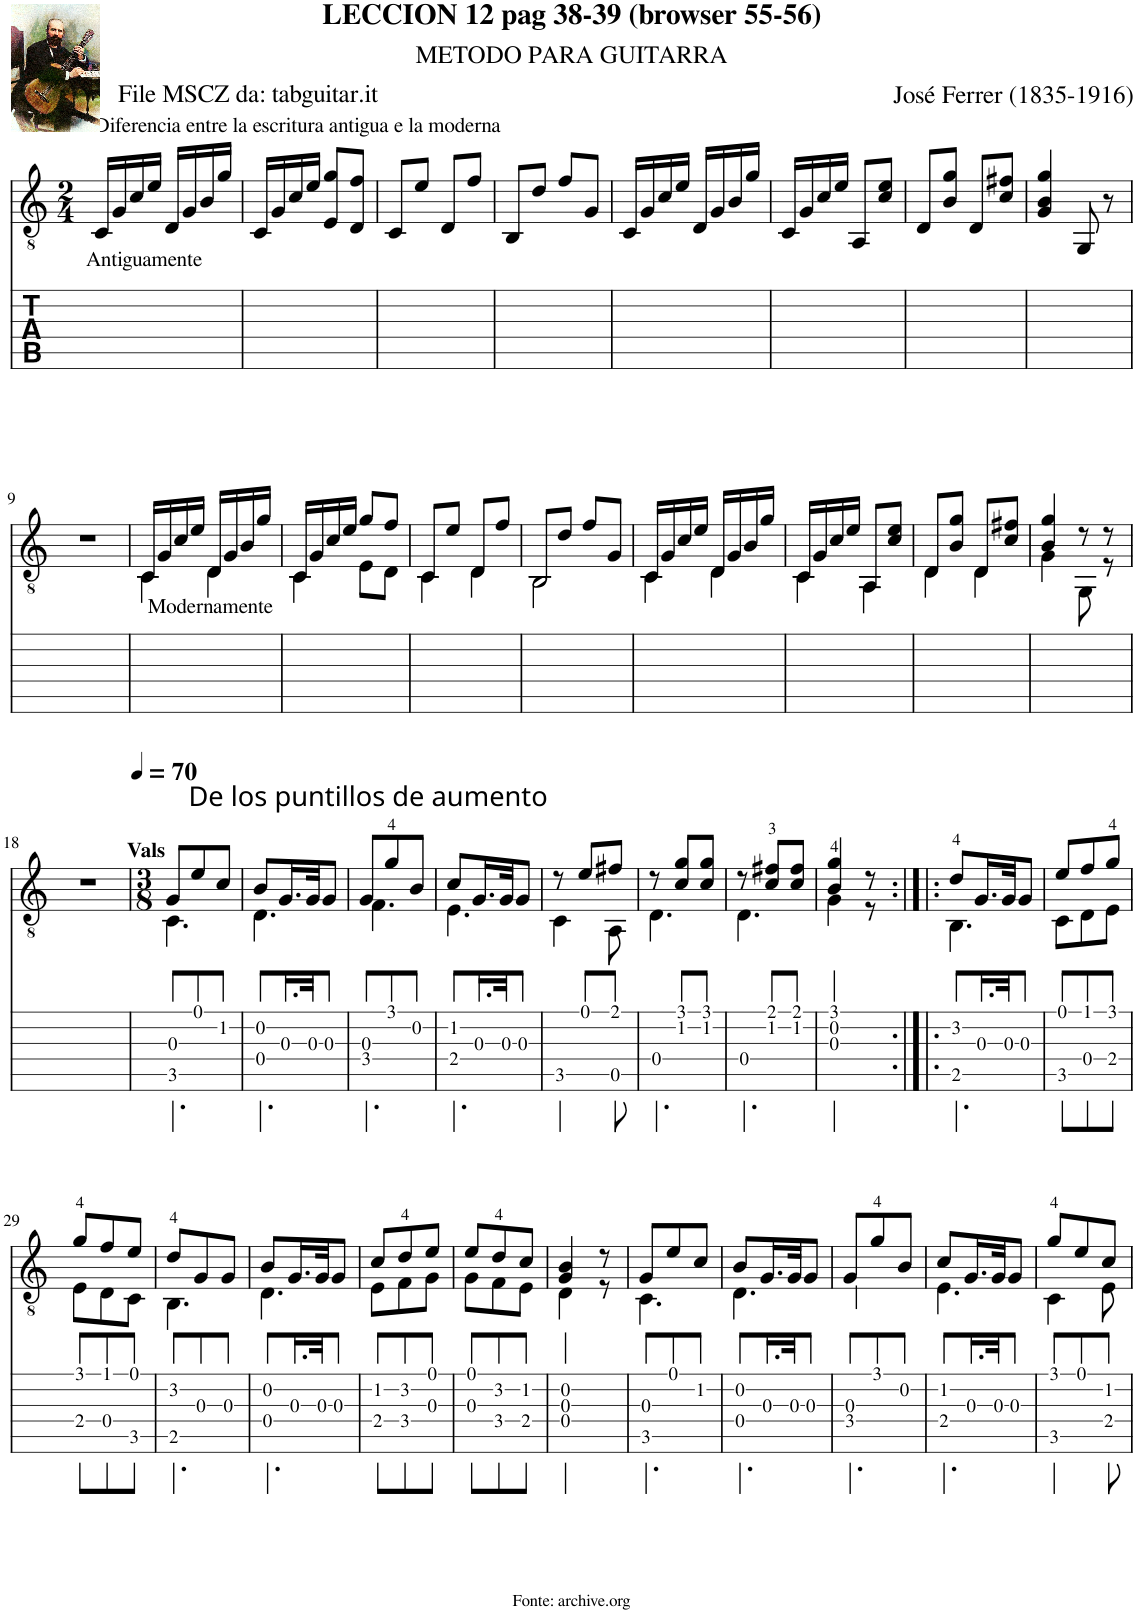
**kern	**kern
*part2	*part1
*staff2	*staff1
*I"Chitarra classica (Intavolatura)	*I"Classical Guitar
*stria6	*
*	*clefGv2
*k[]	*k[]
*M2/4	*M2/4
=1	=1
!	!LO:TX:b:t=Antiguamente
!	!LO:TX:a:t=Diferencia entre la escritura antigua e la moderna
2r	16C/LL
.	16G/
.	16c/
.	16e/JJ
.	16D/LL
.	16G/
.	16B/
.	16g/JJ
=2	=2
2r	16C/LL
.	16G/
.	16c/
.	16e/JJ
.	8E/ 8g/L
.	8D/ 8f/J
=3	=3
2r	8C/L
.	8e/J
.	8D/L
.	8f/J
=4	=4
2r	8BB/L
.	8d/J
.	8f/L
.	8G/J
=5	=5
2r	16C/LL
.	16G/
.	16c/
.	16e/JJ
.	16D/LL
.	16G/
.	16B/
.	16g/JJ
=6	=6
2r	16C/LL
.	16G/
.	16c/
.	16e/JJ
.	8AA/L
.	8c/ 8e/J
=7	=7
2r	8D/L
.	8B/ 8g/J
.	8D/L
.	8c/ 8f#X/J
=8	=8
2r	4G/ 4B/ 4g/
.	8GG/
.	8r
!!LO:LB:g=z
=9	=9
2r	2r
=10	=10
*	*^
!	!LO:TX:b:t=Modernamente	!
2r	16C/LL	4C\
.	16G/	.
.	16c/	.
.	16e/JJ	.
.	16D/LL	4D\
.	16G/	.
.	16B/	.
.	16g/JJ	.
=11	=11	=11
2r	16C/LL	4C\
.	16G/	.
.	16c/	.
.	16e/JJ	.
.	8g/L	8E\L
.	8f/J	8D\J
=12	=12	=12
2r	8C/L	4C\
.	8e/J	.
.	8D/L	4D\
.	8f/J	.
=13	=13	=13
!	!LO:N:head=open	!
2r	8BB/L	2BB\
.	8d/J	.
.	8f/L	.
.	8G/J	.
=14	=14	=14
2r	16C/LL	4C\
.	16G/	.
.	16c/	.
.	16e/JJ	.
.	16D/LL	4D\
.	16G/	.
.	16B/	.
.	16g/JJ	.
=15	=15	=15
2r	16C/LL	4C\
.	16G/	.
.	16c/	.
.	16e/JJ	.
.	8AA/L	4AA\
.	8c/ 8e/J	.
=16	=16	=16
2r	8D/L	4D\
.	8B/ 8g/J	.
.	8D/L	4D\
.	8c/ 8f#X/J	.
=17	=17	=17
2r	4B/ 4g/	4G\
.	8r	8GG\
.	8r	8r
*	*v	*v
!!LO:LB:g=z
=18	=18
2r	2r
=19	=19
*M3/8	*M3/8
*	*MM70
*^	*^
!	!	!LO:TX:a:B:t=Vals	!
8G/L	4.C\	8G/L	4.C\
!	!	!LO:TX:a:t=De los puntillos de aumento	!
8e/	.	8e/	.
8c/J	.	8c/J	.
=20	=20	=20	=20
8B/L	4.D\	8B/L	4.D\
16.G/L	.	16.G/L	.
32G/JK	.	32G/JK	.
8G/J	.	8G/J	.
=21	=21	=21	=21
8G/L	4.F\	8G/L	4.F\
8g/	.	8g/	.
8B/J	.	8B/J	.
=22	=22	=22	=22
8c/L	4.E\	8c/L	4.E\
16.G/L	.	16.G/L	.
32G/JK	.	32G/JK	.
8G/J	.	8G/J	.
=23	=23	=23	=23
8r	4C\	8r	4C\
8e/L	.	8e/L	.
8f#X/J	8AA\	8f#X/J	8AA\
=24	=24	=24	=24
8r	4.D\	8r	4.D\
8c/ 8g/L	.	8c/ 8g/L	.
8c/ 8g/J	.	8c/ 8g/J	.
=25	=25	=25	=25
8r	4.D\	8r	4.D\
8c/ 8f#X/L	.	8c/ 8f#X/L	.
8c/ 8f#/J	.	8c/ 8f#/J	.
=26	=26	=26	=26
4B/ 4g/	4G\	4B/ 4g/	4G\
8r	8r	8r	8r
=27:|!|:	=27:|!|:	=27:|!|:	=27:|!|:
8d/L	4.BB\	8d/L	4.BB\
16.G/L	.	16.G/L	.
32G/JK	.	32G/JK	.
8G/J	.	8G/J	.
=28	=28	=28	=28
8e/L	8C\L	8e/L	8C\L
8f/	8D\	8f/	8D\
8g/J	8E\J	8g/J	8E\J
!!LO:LB:g=z	!!
=29	=29	=29	=29
8g/L	8E\L	8g/L	8E\L
8f/	8D\	8f/	8D\
8e/J	8C\J	8e/J	8C\J
=30	=30	=30	=30
8d/L	4.BB\	8d/L	4.BB\
8G/	.	8G/	.
8G/J	.	8G/J	.
=31	=31	=31	=31
8B/L	4.D\	8B/L	4.D\
16.G/L	.	16.G/L	.
32G/JK	.	32G/JK	.
8G/J	.	8G/J	.
=32	=32	=32	=32
8c/L	8E\L	8c/L	8E\L
8d/	8F\	8d/	8F\
8e/J	8G\J	8e/J	8G\J
=33	=33	=33	=33
8e/L	8G\L	8e/L	8G\L
8d/	8F\	8d/	8F\
8c/J	8E\J	8c/J	8E\J
=34	=34	=34	=34
4G/ 4B/	4D\	4G/ 4B/	4D\
8r	8r	8r	8r
=35	=35	=35	=35
8G/L	4.C\	8G/L	4.C\
8e/	.	8e/	.
8c/J	.	8c/J	.
=36	=36	=36	=36
8B/L	4.D\	8B/L	4.D\
16.G/L	.	16.G/L	.
32G/JK	.	32G/JK	.
8G/J	.	8G/J	.
=37	=37	=37	=37
8G/L	4.F\	8G/L	4.F\
8g/	.	8g/	.
8B/J	.	8B/J	.
=38	=38	=38	=38
8c/L	4.E\	8c/L	4.E\
16.G/L	.	16.G/L	.
32G/JK	.	32G/JK	.
8G/J	.	8G/J	.
=39	=39	=39	=39
8g/L	4C\	8g/L	4C\
8e/	.	8e/	.
8c/J	8E\	8c/J	8E\
*v	*v	*	*
*	*v	*v
=	=
*-	*-
